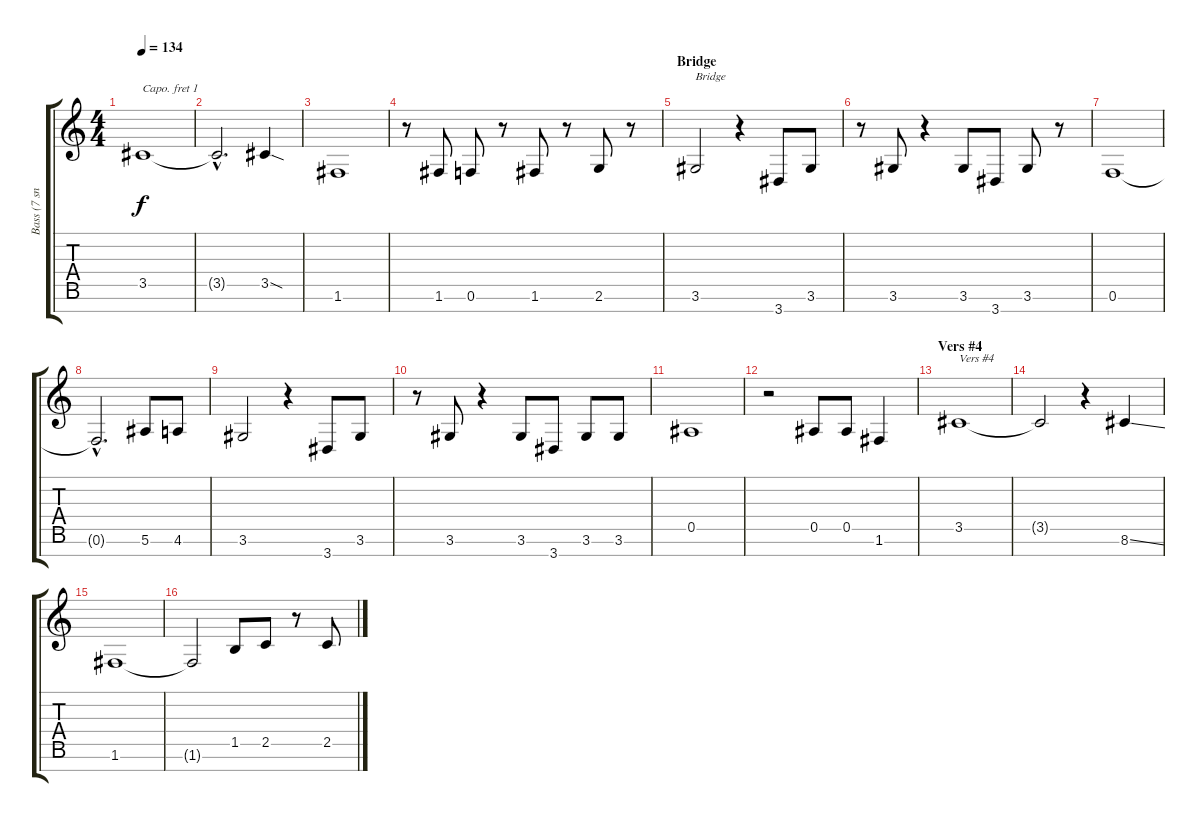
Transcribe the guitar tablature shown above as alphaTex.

\track ("Bass (7 snaren)" "Bass (7 sn") {instrument acousticbass}
\staff {score tabs}
\capo 1
\tuning (E4 B3 G3 D3 A2 E2 B1) {hide}
\ts (4 4)
\tempo 134
\clef g2
\ks c
3.5.1{dy f} |
3.5{hac t}.2{d} 3.5{sod}.4 |
1.6.1 |
r.8 1.6.8 0.6.8 r.8 1.6.8 r.8 2.6.8 r.8 |
\section ("" "Bridge")
3.6.2{txt "Bridge"} r.4 3.7.8 3.6.8 |
r.8 3.6.8 r.4 3.6.8 3.7.8 3.6.8 r.8 |
0.6.1 |
0.6{hac t}.2{d} 5.6.8 4.6.8 |
3.6.2 r.4 3.7.8 3.6.8 |
r.8 3.6.8 r.4 3.6.8 3.7.8 3.6.8 3.6.8 |
0.5.1 |
r.2 0.5.8 0.5.8 1.6.4 |
\section ("" "Vers #4")
3.5.1{txt "Vers #4"} |
3.5{t}.2 r.4 8.6{ss}.4 |
1.6.1 |
1.6{t}.2 1.5.8 2.5.8 r.8 2.5.8
